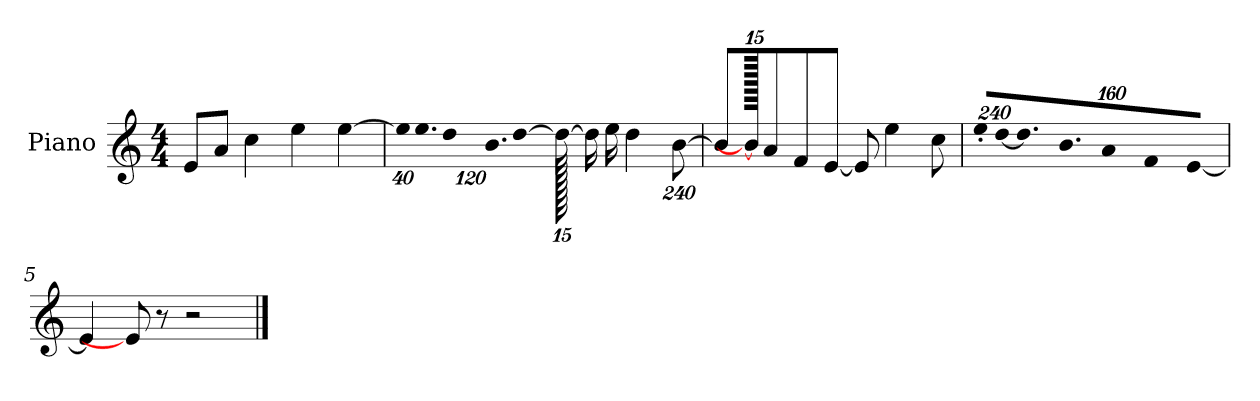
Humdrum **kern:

**kern
*part1
*staff1
*I"Piano
*I'P-no
*clefG2
*k[]
*M4/4
*MM90
=1
8e/L
8a/J
4cc\
4ee\
[4ee\
=2
*Xbrackettup
!LO:N:vis=32
640%23ee\KLL]
!LO:N:vis=16.
960%103ee\J
!LO:N:vis=8
960%137dd\
!LO:N:vis=16.
960%103b\L
[384%41dd\J
1920dd\_
16dd\LL]
16ee\JJ
4dd\
[1920%239b\
=3
8b/L]
1920b\_
8a/
8f/
[8e/J
8e/]
4ee\
8cc\
=4
!LO:N:vis=16
1920%137ee'/LL
!LO:N:vis=16
[1920%137dd/J
!LO:N:vis=8.
640%137dd/]
!LO:N:vis=8.
640%137b/
!LO:N:vis=8
960%137a/
!LO:N:vis=8
960%137f/
!LO:N:vis=8
[960%137e/J
=5
4e/]
8e/]
8r
2r
==
*-
